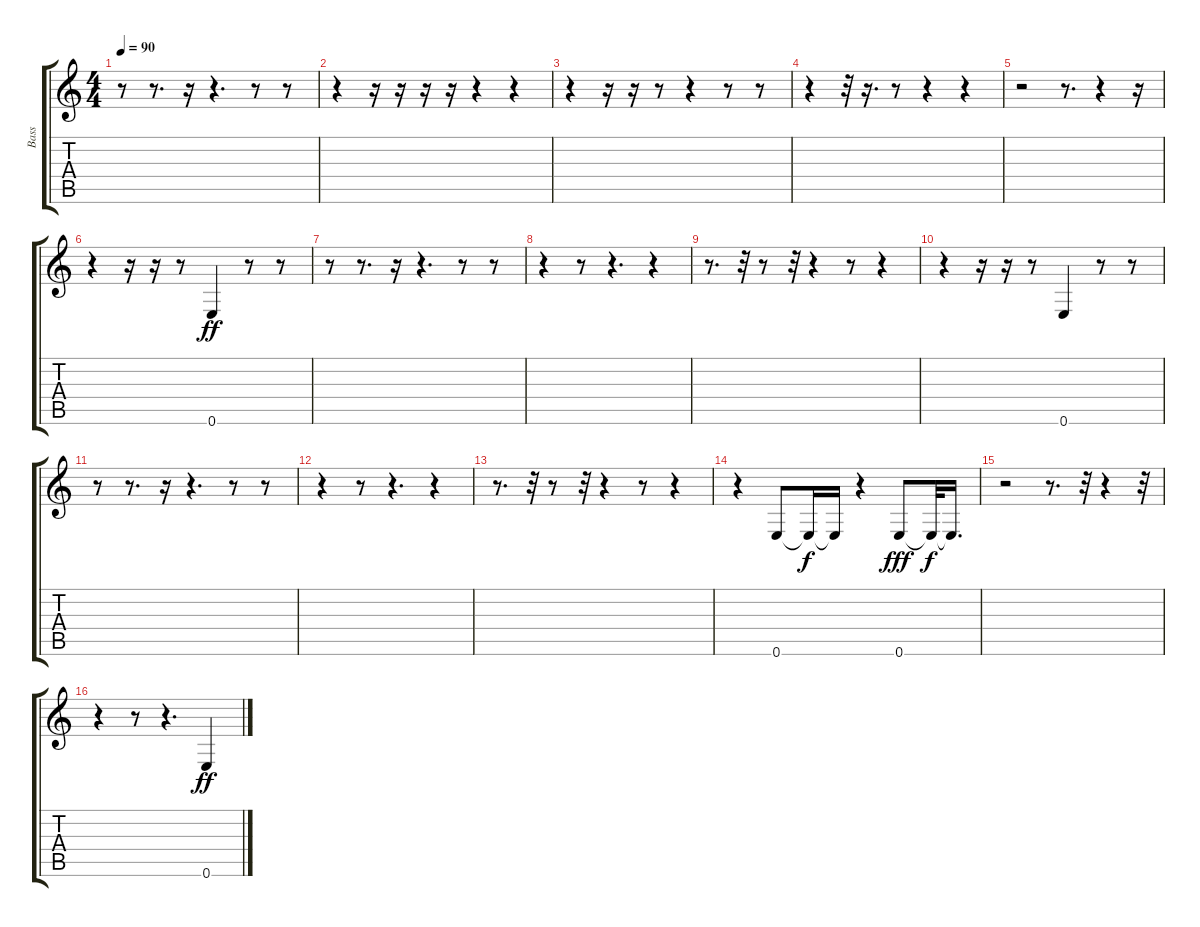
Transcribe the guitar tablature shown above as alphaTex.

\track ("Bass" "Bass") {instrument electricbassfinger}
\staff {score tabs}
\tuning (E4 B3 G3 D3 A2 E2) {hide}
\ts (4 4)
\tempo 90
\clef g2
\ks c
r.8{dy ff} r.8{d} r.16 r.4{d} r.8 r.8 |
r.4 r.16 r.16 r.16 r.16 r.4 r.4 |
r.4 r.16 r.16 r.8 r.4 r.8 r.8 |
r.4 r.32 r.16{d} r.8 r.4 r.4 |
r.2 r.8{d} r.4 r.16 |
r.4 r.16 r.16 r.8 0.6.4 r.8 r.8 |
r.8 r.8{d} r.16 r.4{d} r.8 r.8 |
r.4 r.8 r.4{d} r.4 |
r.8{d} r.32 r.8 r.32 r.4 r.8 r.4 |
r.4 r.16 r.16 r.8 0.6.4 r.8 r.8 |
r.8 r.8{d} r.16 r.4{d} r.8 r.8 |
r.4 r.8 r.4{d} r.4 |
r.8{d} r.32 r.8 r.32 r.4 r.8 r.4 |
r.4 0.6.8 0.6{t}.16{dy f} 0.6{t}.16 r.4 0.6.8{dy fff} 0.6{t}.32{dy f} 0.6{t}.16{d} |
r.2 r.8{d} r.32 r.4 r.32 |
r.4 r.8 r.4{d} 0.6.4{dy ff}
